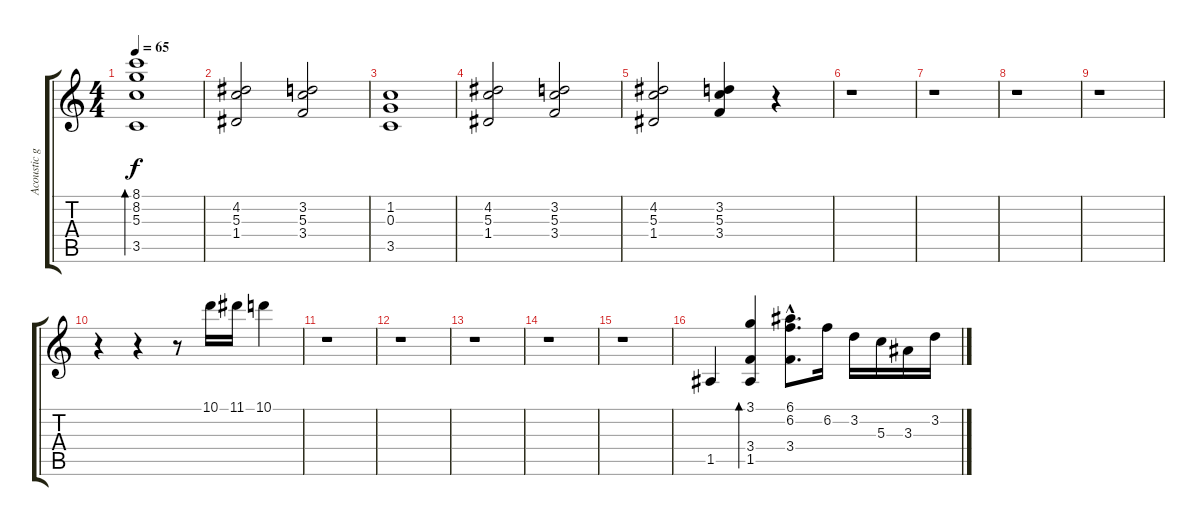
\track ("Acoustic guitar " "Acoustic g") {instrument acousticguitarnylon}
\staff {score tabs}
\tuning (E4 B3 G3 D3 A2 E2) {hide}
\ts (4 4)
\tempo 65
\clef g2
\ks c
(8.1 8.2 5.3 3.5).1{bd 240 dy f} |
(4.2 5.3 1.4).2 (3.2 5.3 3.4).2 |
(1.2 0.3 3.5).1 |
(4.2 5.3 1.4).2 (3.2 5.3 3.4).2 |
(4.2 5.3 1.4).2 (3.2 5.3 3.4).4 r.4 |
r.1 |
r.1 |
r.1 |
r.1 |
r.4 r.4 r.8 10.1.16 11.1.16 10.1.4 |
r.1 |
r.1 |
r.1 |
r.1 |
r.1 |
1.5.4{volume 9} (3.1 3.4 1.5).4{bd 60} (6.1{hac} 6.2{hac} 3.4{hac}).8{d} 6.2.16 3.2.16 5.3.16 3.3.16 3.2.16
